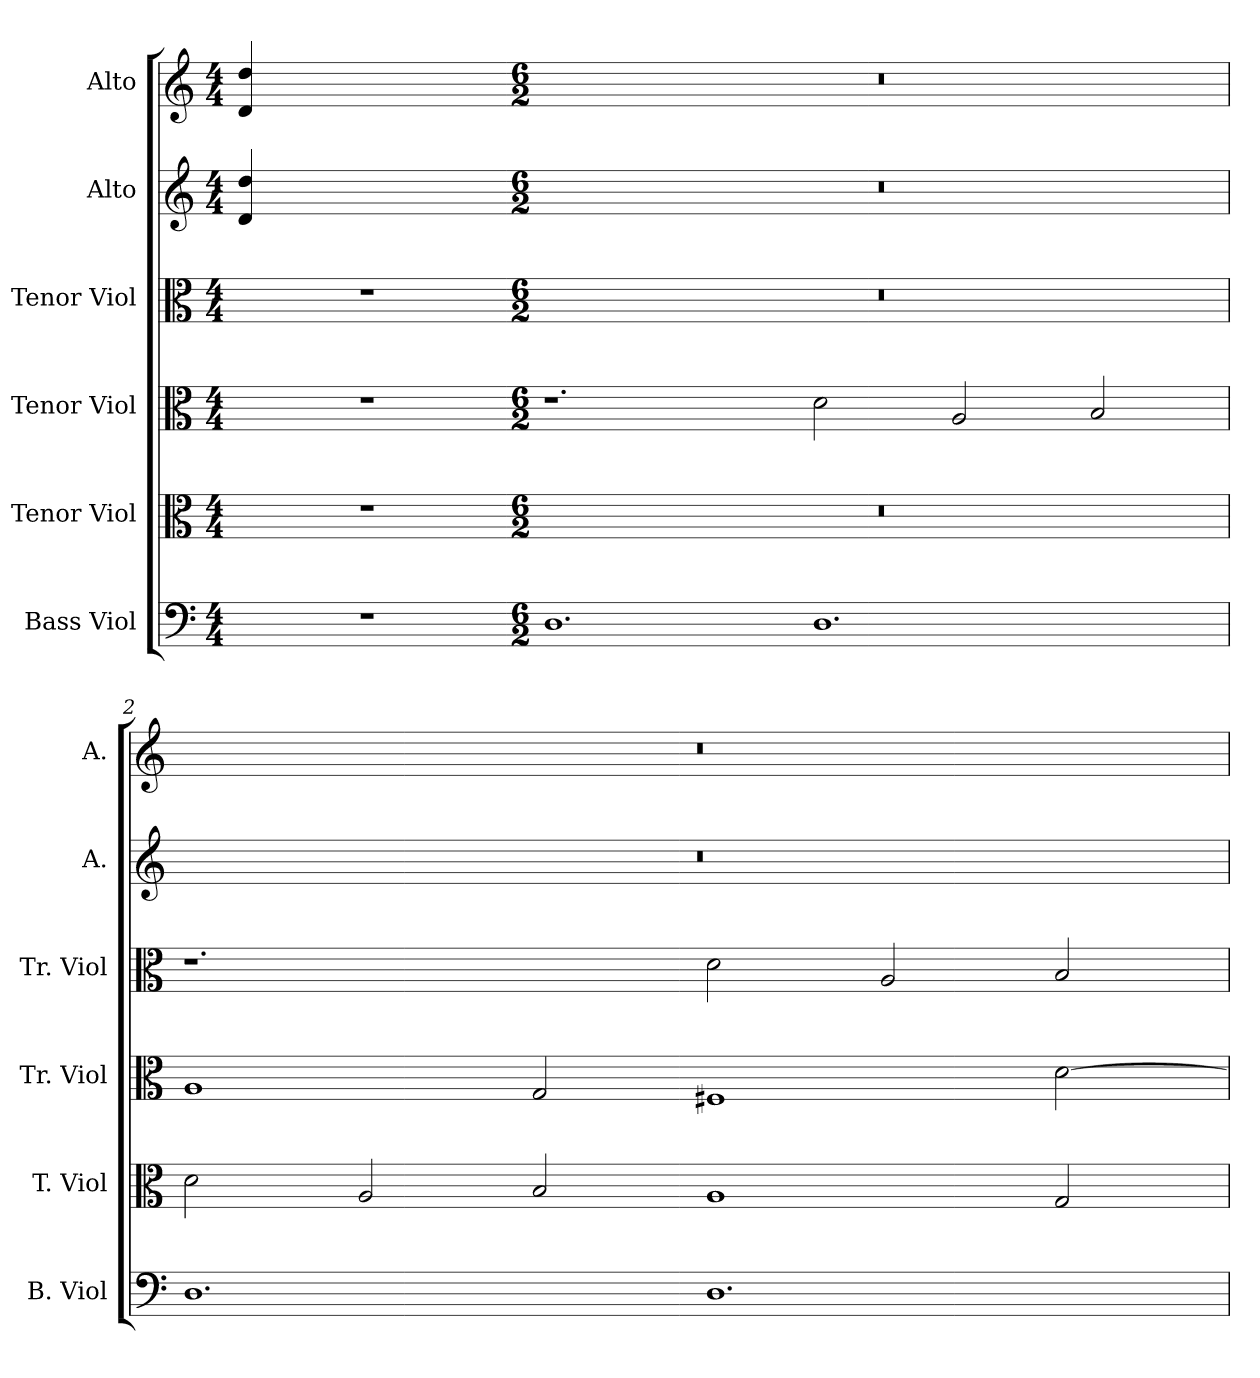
**kern	**kern	**kern	**kern	**kern	**kern
*part6	*part5	*part4	*part3	*part2	*part1
*staff6	*staff5	*staff4	*staff3	*staff2	*staff1
*I"Bass Viol	*I"Tenor Viol	*I"Tenor Viol	*I"Tenor Viol	*I"Alto	*I"Alto
*I'B. Viol	*I'T. Viol	*I'Tr. Viol	*I'Tr. Viol	*I'A.	*I'A.
!!LO:PB:g=z
*clefF4	*clefC3	*clefC3	*clefC3	*clefG2	*clefG2
*k[]	*k[]	*k[]	*k[]	*k[]	*k[]
*C:	*C:	*C:	*C:	*C:	*C:
*M4/4	*M4/4	*M4/4	*M4/4	*M4/4	*M4/4
=	=	=	=	=	=
!LO:N:vis=1	!LO:N:vis=1	!LO:N:vis=1	!LO:N:vis=1	!	!
1r	1r	1r	1r	4di/ 4ddi	4di/ 4ddi
.	.	.	.	2.ryy	2.ryy
=1-	=1-	=1-	=1-	=1-	=1-
*M6/2	*M6/2	*M6/2	*M6/2	*M6/2	*M6/2
!	!LO:N:vis=1	!	!LO:N:vis=1	!LO:N:vis=1	!LO:N:vis=1
1.Di	0.r	1.r	0.r	0.r	0.r
1.Di	.	2di\	.	.	.
.	.	2Ai/	.	.	.
.	.	2Bi/	.	.	.
=2	=2	=2	=2	=2	=2
!	!	!	!	!LO:N:vis=1	!LO:N:vis=1
1.Di	2di\	1Ai	1.r	0.r	0.r
.	2Ai/	.	.	.	.
.	2Bi/	2Gi/	.	.	.
1.Di	1Ai	1F#Xi	2di\	.	.
.	.	.	2Ai/	.	.
.	2Gi/	[2di\	2Bi/	.	.
=	=	=	=	=	=
*-	*-	*-	*-	*-	*-
